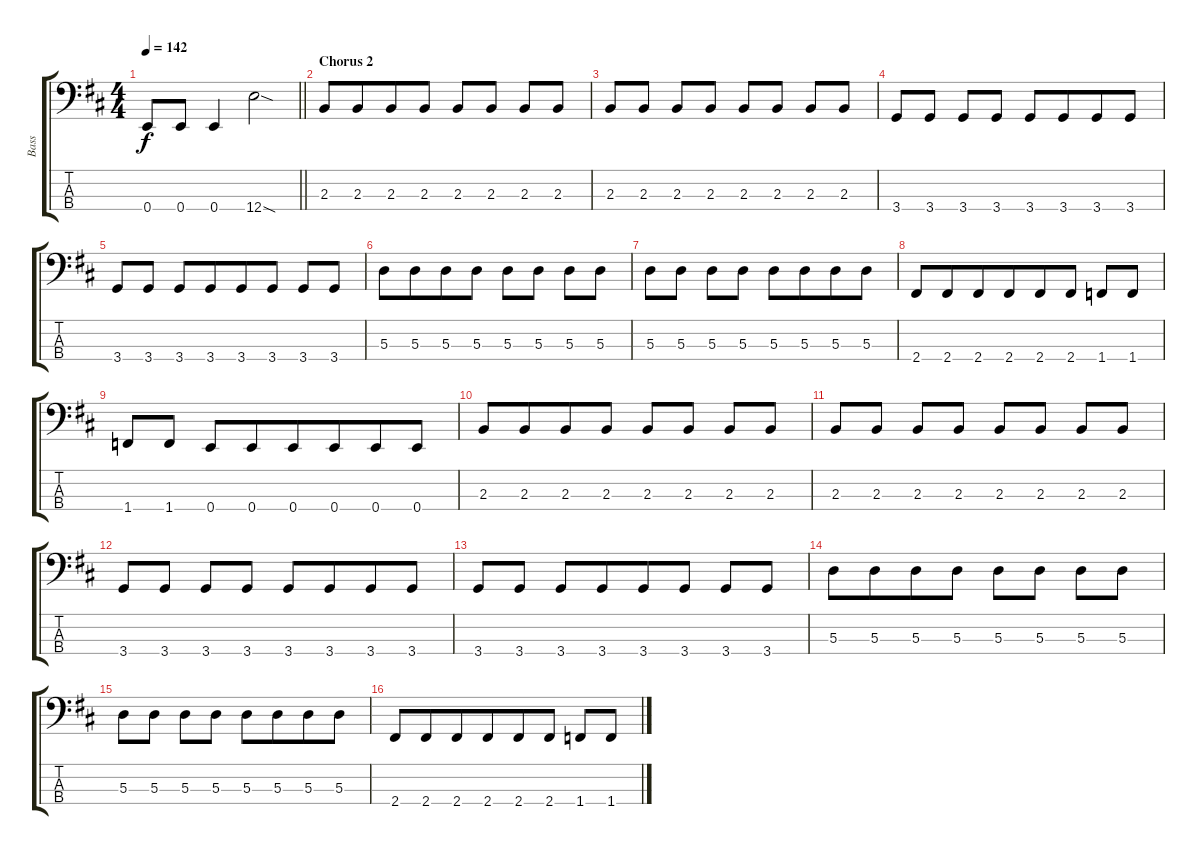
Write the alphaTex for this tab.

\track ("Bass" "Bass") {instrument electricbasspick}
\staff {score tabs}
\tuning (G2 D2 A1 E1) {hide}
\ts (4 4)
\tempo 142
\clef f4
\barLineRight lightlight
\ks d
0.4.8{dy f beam merge} 0.4.8 0.4.4 12.4{sod}.2 |
\section ("" "Chorus 2")
2.3.8 2.3.8{beam merge} 2.3.8{beam merge} 2.3.8 2.3.8 2.3.8 2.3.8 2.3.8 |
2.3.8 2.3.8 2.3.8{beam merge} 2.3.8 2.3.8 2.3.8 2.3.8 2.3.8 |
3.4.8 3.4.8 3.4.8{beam merge} 3.4.8 3.4.8{beam merge} 3.4.8{beam merge} 3.4.8 3.4.8 |
3.4.8 3.4.8 3.4.8{beam merge} 3.4.8{beam merge} 3.4.8 3.4.8 3.4.8 3.4.8 |
5.3.8 5.3.8{beam merge} 5.3.8 5.3.8 5.3.8 5.3.8 5.3.8 5.3.8 |
5.3.8 5.3.8 5.3.8 5.3.8 5.3.8 5.3.8{beam merge} 5.3.8{beam merge} 5.3.8 |
2.4.8{beam merge} 2.4.8{beam merge} 2.4.8 2.4.8{beam merge} 2.4.8{beam merge} 2.4.8 1.4.8 1.4.8 |
1.4.8 1.4.8 0.4.8 0.4.8{beam merge} 0.4.8 0.4.8{beam merge} 0.4.8 0.4.8 |
2.3.8 2.3.8{beam merge} 2.3.8{beam merge} 2.3.8 2.3.8 2.3.8 2.3.8 2.3.8 |
2.3.8 2.3.8 2.3.8{beam merge} 2.3.8 2.3.8 2.3.8 2.3.8 2.3.8 |
3.4.8 3.4.8 3.4.8{beam merge} 3.4.8 3.4.8{beam merge} 3.4.8{beam merge} 3.4.8 3.4.8 |
3.4.8 3.4.8 3.4.8{beam merge} 3.4.8{beam merge} 3.4.8 3.4.8 3.4.8 3.4.8 |
5.3.8 5.3.8{beam merge} 5.3.8 5.3.8 5.3.8 5.3.8 5.3.8 5.3.8 |
5.3.8 5.3.8 5.3.8 5.3.8 5.3.8 5.3.8{beam merge} 5.3.8{beam merge} 5.3.8 |
2.4.8{beam merge} 2.4.8{beam merge} 2.4.8 2.4.8{beam merge} 2.4.8{beam merge} 2.4.8 1.4.8 1.4.8
